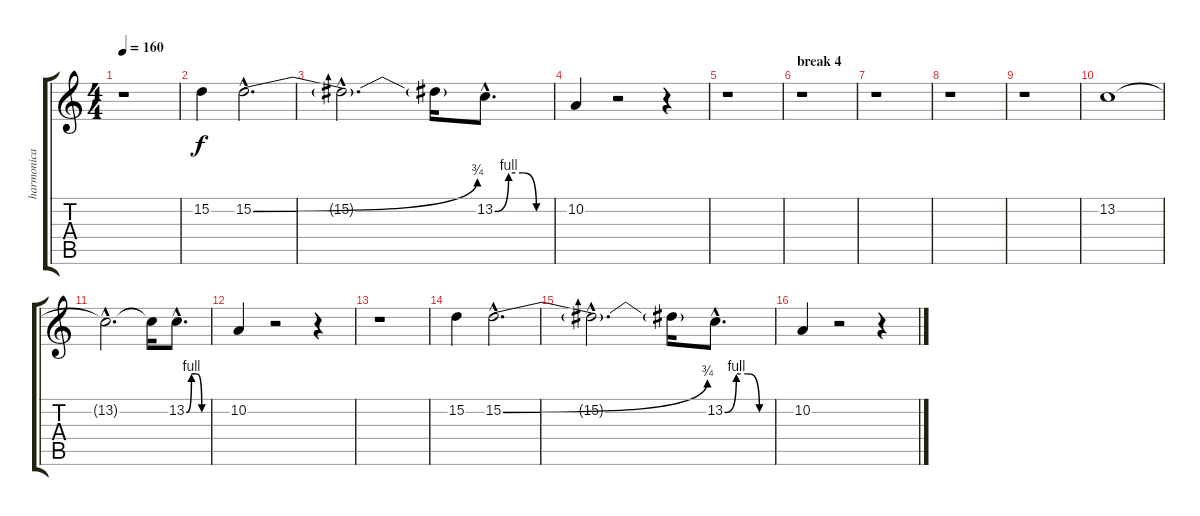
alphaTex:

\track ("harmonica" "harmonica") {instrument harmonica}
\staff {score tabs}
\tuning (E4 B3 G3 D3 A2 E2) {hide}
\ts (4 4)
\tempo 160
\clef g2
\ks c
r.1{dy f} |
15.2.4 15.2{be (bend 0 0 60 3) hac}.2{d} |
15.2{hac t}.2{d} 15.2{t}.16 13.2{be (custom 0 0 15 4 30 4 45 0 60 0) hac}.8{d} |
10.2.4 r.2 r.4 |
r.1 |
\section ("" "break 4")
r.1 |
r.1 |
r.1 |
r.1 |
13.2.1 |
13.2{hac t}.2{d} 13.2{t}.16 13.2{be (custom 0 0 15 4 30 4 45 0 60 0) hac}.8{d} |
10.2.4 r.2 r.4 |
r.1 |
15.2.4 15.2{be (bend 0 0 60 3) hac}.2{d} |
15.2{hac t}.2{d} 15.2{t}.16 13.2{be (custom 0 0 15 4 30 4 45 0 60 0) hac}.8{d} |
10.2.4 r.2 r.4
